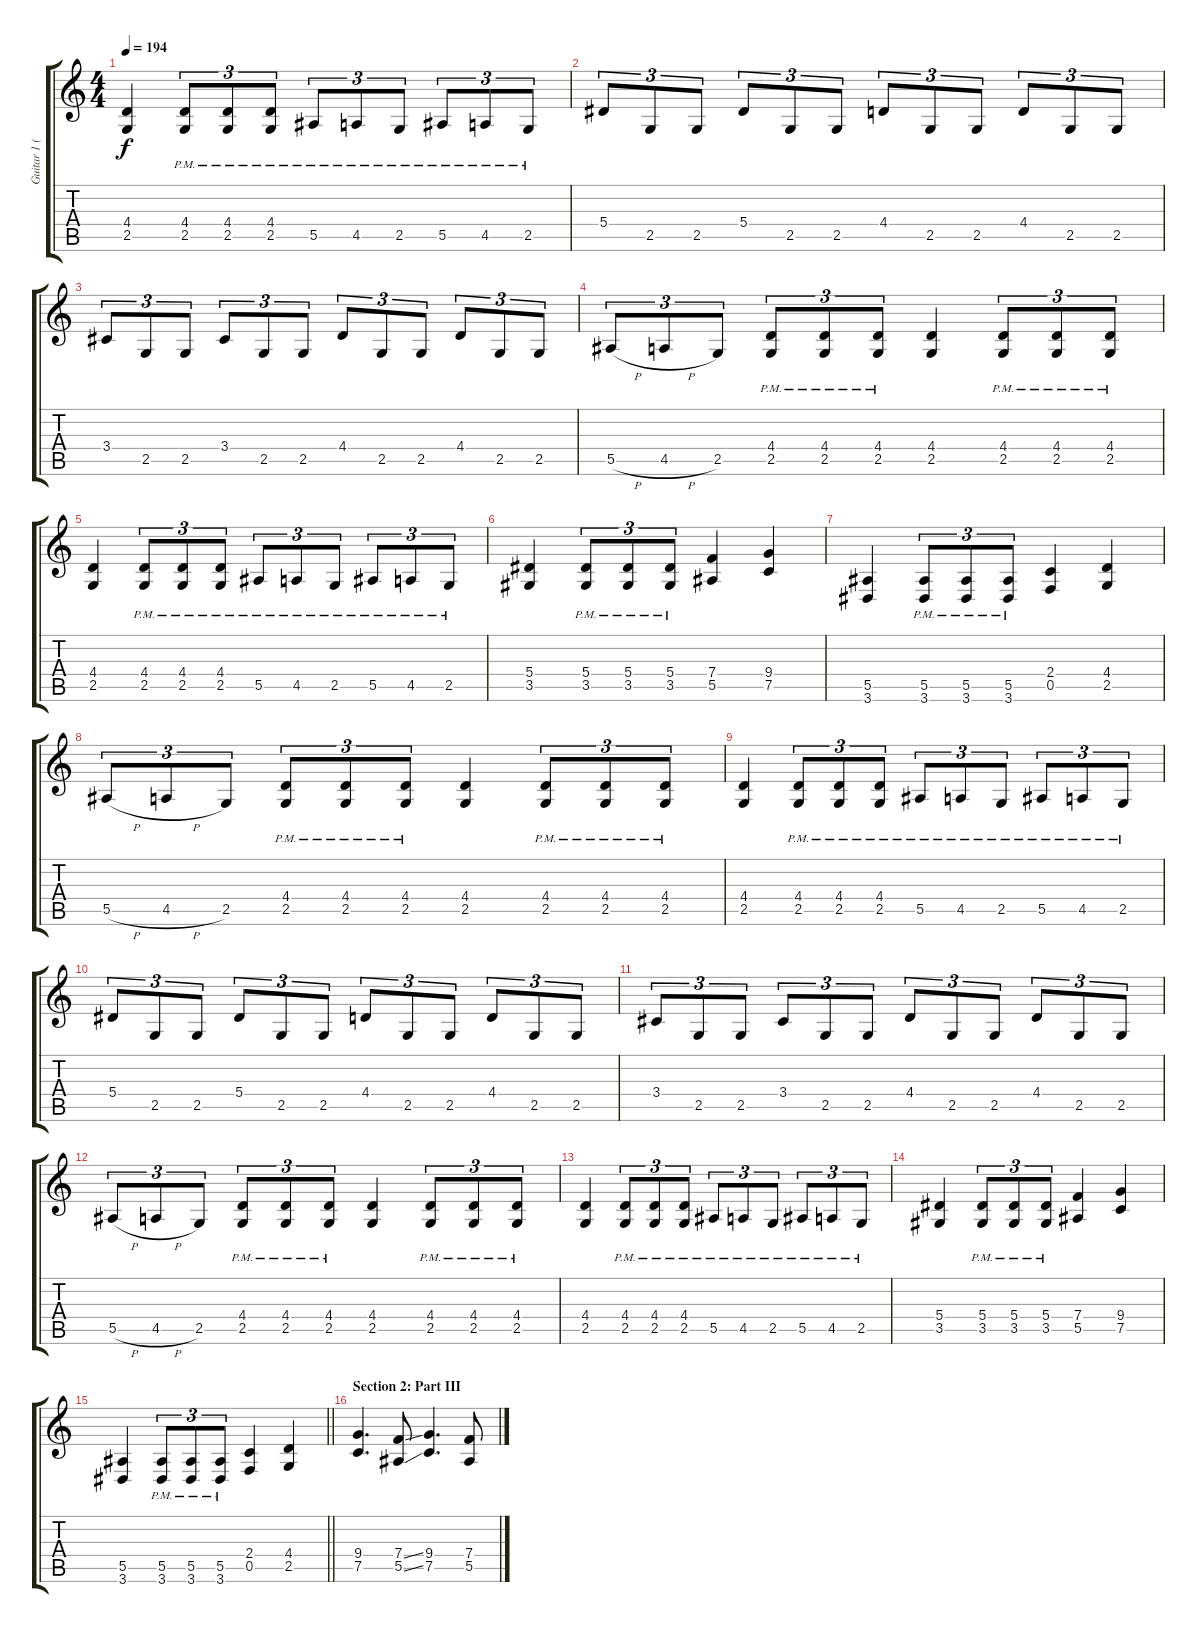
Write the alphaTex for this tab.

\track ("Guitar 1 (Distortion)" "Guitar 1 (") {instrument distortionguitar}
\staff {score tabs}
\tuning (C4 G3 Eb3 Bb2 F2 C2) {hide}
\ts (4 4)
\tempo 194
\clef g2
\ks c
(4.4 2.5).4{dy f} (4.4{pm} 2.5{pm}).8{tu (3 2)} (4.4{pm} 2.5{pm}).8{tu (3 2)} (4.4{pm} 2.5{pm}).8{tu (3 2)} 5.5{pm}.8{tu (3 2)} 4.5{pm}.8{tu (3 2)} 2.5{pm}.8{tu (3 2)} 5.5{pm}.8{tu (3 2)} 4.5{pm}.8{tu (3 2)} 2.5{pm}.8{tu (3 2)} |
5.4.8{tu (3 2)} 2.5.8{tu (3 2)} 2.5.8{tu (3 2)} 5.4.8{tu (3 2)} 2.5.8{tu (3 2)} 2.5.8{tu (3 2)} 4.4.8{tu (3 2)} 2.5.8{tu (3 2)} 2.5.8{tu (3 2)} 4.4.8{tu (3 2)} 2.5.8{tu (3 2)} 2.5.8{tu (3 2)} |
3.4.8{tu (3 2)} 2.5.8{tu (3 2)} 2.5.8{tu (3 2)} 3.4.8{tu (3 2)} 2.5.8{tu (3 2)} 2.5.8{tu (3 2)} 4.4.8{tu (3 2)} 2.5.8{tu (3 2)} 2.5.8{tu (3 2)} 4.4.8{tu (3 2)} 2.5.8{tu (3 2)} 2.5.8{tu (3 2)} |
5.5{h}.8{tu (3 2)} 4.5{h}.8{tu (3 2)} 2.5.8{tu (3 2)} (4.4{pm} 2.5{pm}).8{tu (3 2)} (4.4{pm} 2.5{pm}).8{tu (3 2)} (4.4{pm} 2.5{pm}).8{tu (3 2)} (4.4 2.5).4 (4.4{pm} 2.5{pm}).8{tu (3 2)} (4.4{pm} 2.5{pm}).8{tu (3 2)} (4.4{pm} 2.5{pm}).8{tu (3 2)} |
(4.4 2.5).4 (4.4{pm} 2.5{pm}).8{tu (3 2)} (4.4{pm} 2.5{pm}).8{tu (3 2)} (4.4{pm} 2.5{pm}).8{tu (3 2)} 5.5{pm}.8{tu (3 2)} 4.5{pm}.8{tu (3 2)} 2.5{pm}.8{tu (3 2)} 5.5{pm}.8{tu (3 2)} 4.5{pm}.8{tu (3 2)} 2.5{pm}.8{tu (3 2)} |
(5.4 3.5).4 (5.4{pm} 3.5{pm}).8{tu (3 2)} (5.4{pm} 3.5{pm}).8{tu (3 2)} (5.4{pm} 3.5{pm}).8{tu (3 2)} (7.4 5.5).4 (9.4 7.5).4 |
(5.5 3.6).4 (5.5{pm} 3.6{pm}).8{tu (3 2)} (5.5{pm} 3.6{pm}).8{tu (3 2)} (5.5{pm} 3.6{pm}).8{tu (3 2)} (2.4 0.5).4 (4.4 2.5).4 |
5.5{h}.8{tu (3 2)} 4.5{h}.8{tu (3 2)} 2.5.8{tu (3 2)} (4.4{pm} 2.5{pm}).8{tu (3 2)} (4.4{pm} 2.5{pm}).8{tu (3 2)} (4.4{pm} 2.5{pm}).8{tu (3 2)} (4.4 2.5).4 (4.4{pm} 2.5{pm}).8{tu (3 2)} (4.4{pm} 2.5{pm}).8{tu (3 2)} (4.4{pm} 2.5{pm}).8{tu (3 2)} |
(4.4 2.5).4 (4.4{pm} 2.5{pm}).8{tu (3 2)} (4.4{pm} 2.5{pm}).8{tu (3 2)} (4.4{pm} 2.5{pm}).8{tu (3 2)} 5.5{pm}.8{tu (3 2)} 4.5{pm}.8{tu (3 2)} 2.5{pm}.8{tu (3 2)} 5.5{pm}.8{tu (3 2)} 4.5{pm}.8{tu (3 2)} 2.5{pm}.8{tu (3 2)} |
5.4.8{tu (3 2)} 2.5.8{tu (3 2)} 2.5.8{tu (3 2)} 5.4.8{tu (3 2)} 2.5.8{tu (3 2)} 2.5.8{tu (3 2)} 4.4.8{tu (3 2)} 2.5.8{tu (3 2)} 2.5.8{tu (3 2)} 4.4.8{tu (3 2)} 2.5.8{tu (3 2)} 2.5.8{tu (3 2)} |
3.4.8{tu (3 2)} 2.5.8{tu (3 2)} 2.5.8{tu (3 2)} 3.4.8{tu (3 2)} 2.5.8{tu (3 2)} 2.5.8{tu (3 2)} 4.4.8{tu (3 2)} 2.5.8{tu (3 2)} 2.5.8{tu (3 2)} 4.4.8{tu (3 2)} 2.5.8{tu (3 2)} 2.5.8{tu (3 2)} |
5.5{h}.8{tu (3 2)} 4.5{h}.8{tu (3 2)} 2.5.8{tu (3 2)} (4.4{pm} 2.5{pm}).8{tu (3 2)} (4.4{pm} 2.5{pm}).8{tu (3 2)} (4.4{pm} 2.5{pm}).8{tu (3 2)} (4.4 2.5).4 (4.4{pm} 2.5{pm}).8{tu (3 2)} (4.4{pm} 2.5{pm}).8{tu (3 2)} (4.4{pm} 2.5{pm}).8{tu (3 2)} |
(4.4 2.5).4 (4.4{pm} 2.5{pm}).8{tu (3 2)} (4.4{pm} 2.5{pm}).8{tu (3 2)} (4.4{pm} 2.5{pm}).8{tu (3 2)} 5.5{pm}.8{tu (3 2)} 4.5{pm}.8{tu (3 2)} 2.5{pm}.8{tu (3 2)} 5.5{pm}.8{tu (3 2)} 4.5{pm}.8{tu (3 2)} 2.5{pm}.8{tu (3 2)} |
(5.4 3.5).4 (5.4{pm} 3.5{pm}).8{tu (3 2)} (5.4{pm} 3.5{pm}).8{tu (3 2)} (5.4{pm} 3.5{pm}).8{tu (3 2)} (7.4 5.5).4 (9.4 7.5).4 |
\barLineRight lightlight
(5.5 3.6).4 (5.5{pm} 3.6{pm}).8{tu (3 2)} (5.5{pm} 3.6{pm}).8{tu (3 2)} (5.5{pm} 3.6{pm}).8{tu (3 2)} (2.4 0.5).4 (4.4 2.5).4 |
\section ("" "Section 2: Part III")
(9.4 7.5).4{d} (7.4{ss} 5.5{ss}).8 (9.4 7.5).4{d} (7.4{ss} 5.5{ss}).8
